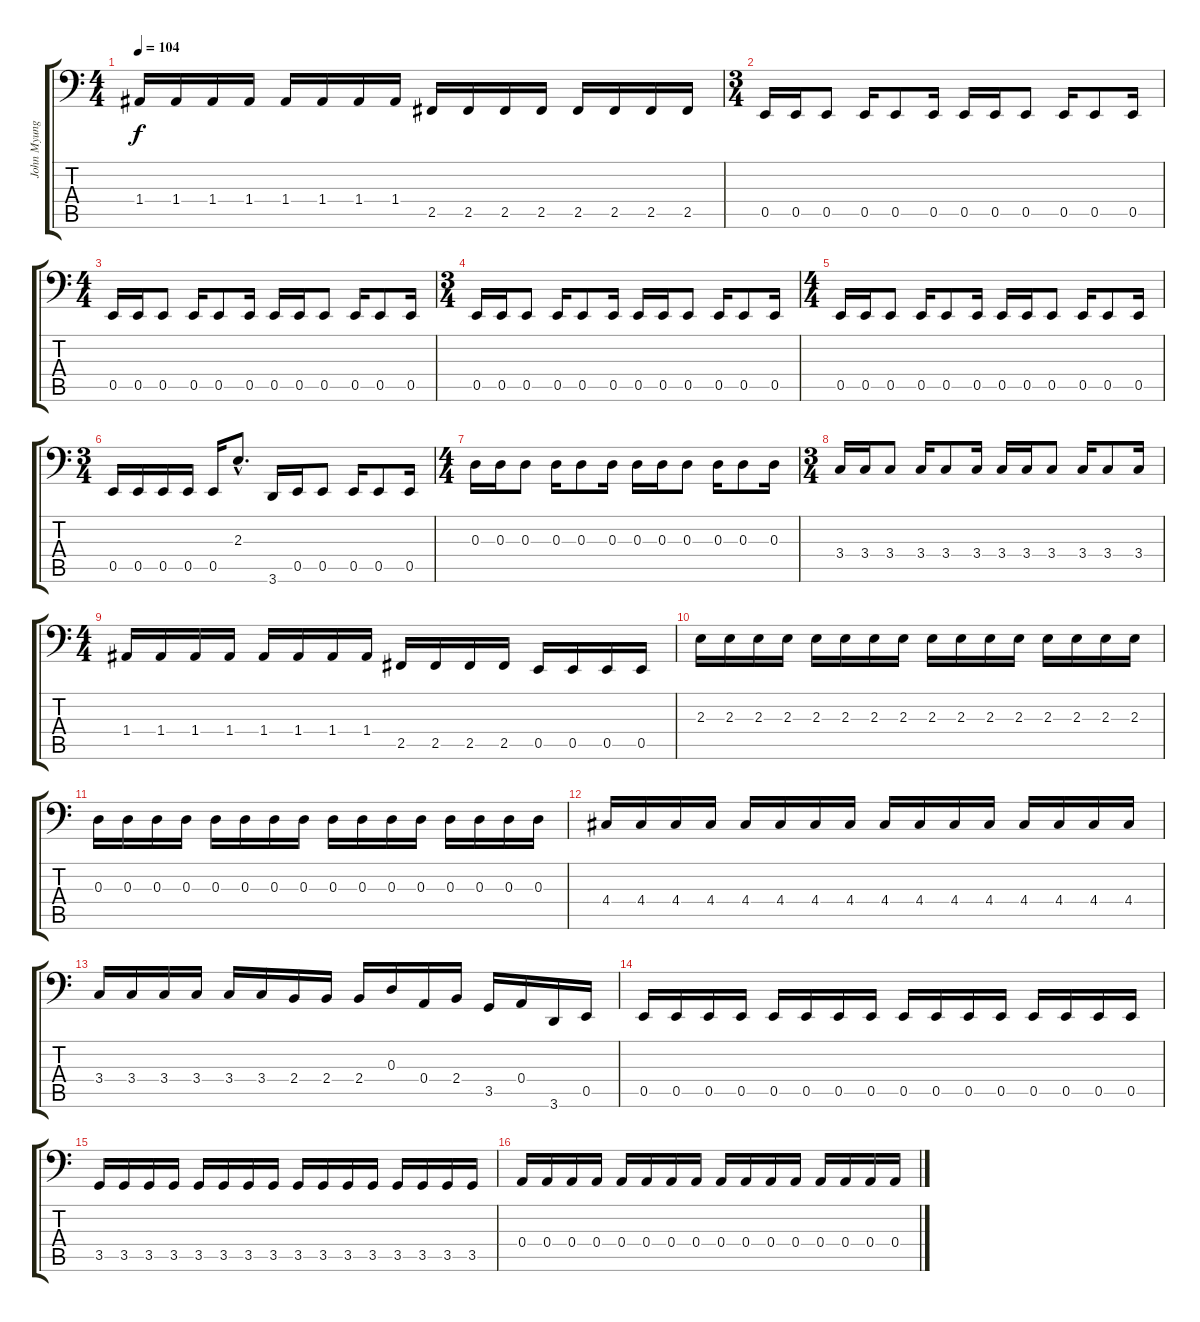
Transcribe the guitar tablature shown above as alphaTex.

\track ("John Myung" "John Myung") {instrument electricbassfinger}
\staff {score tabs}
\tuning (C3 G2 D2 A1 E1 B0) {hide}
\ts (4 4)
\tempo 104
\clef f4
\ks c
1.4.16{dy f} 1.4.16 1.4.16 1.4.16 1.4.16 1.4.16 1.4.16 1.4.16 2.5.16 2.5.16 2.5.16 2.5.16 2.5.16 2.5.16 2.5.16 2.5.16 |
\ts (3 4)
0.5.16 0.5.16 0.5.8 0.5.16 0.5.8 0.5.16 0.5.16 0.5.16 0.5.8 0.5.16 0.5.8 0.5.16 |
\ts (4 4)
0.5.16 0.5.16 0.5.8 0.5.16 0.5.8 0.5.16 0.5.16 0.5.16 0.5.8 0.5.16 0.5.8 0.5.16 |
\ts (3 4)
0.5.16 0.5.16 0.5.8 0.5.16 0.5.8 0.5.16 0.5.16 0.5.16 0.5.8 0.5.16 0.5.8 0.5.16 |
\ts (4 4)
0.5.16 0.5.16 0.5.8 0.5.16 0.5.8 0.5.16 0.5.16 0.5.16 0.5.8 0.5.16 0.5.8 0.5.16 |
\ts (3 4)
0.5.16 0.5.16 0.5.16 0.5.16 0.5.16 2.3{hac}.8{d} 3.6.16 0.5.16 0.5.8 0.5.16 0.5.8 0.5.16 |
\ts (4 4)
0.3.16 0.3.16 0.3.8 0.3.16 0.3.8 0.3.16 0.3.16 0.3.16 0.3.8 0.3.16 0.3.8 0.3.16 |
\ts (3 4)
3.4.16 3.4.16 3.4.8 3.4.16 3.4.8 3.4.16 3.4.16 3.4.16 3.4.8 3.4.16 3.4.8 3.4.16 |
\ts (4 4)
1.4.16 1.4.16 1.4.16 1.4.16 1.4.16 1.4.16 1.4.16 1.4.16 2.5.16 2.5.16 2.5.16 2.5.16 0.5.16 0.5.16 0.5.16 0.5.16 |
2.3.16 2.3.16 2.3.16 2.3.16 2.3.16 2.3.16 2.3.16 2.3.16 2.3.16 2.3.16 2.3.16 2.3.16 2.3.16 2.3.16 2.3.16 2.3.16 |
0.3.16 0.3.16 0.3.16 0.3.16 0.3.16 0.3.16 0.3.16 0.3.16 0.3.16 0.3.16 0.3.16 0.3.16 0.3.16 0.3.16 0.3.16 0.3.16 |
4.4.16 4.4.16 4.4.16 4.4.16 4.4.16 4.4.16 4.4.16 4.4.16 4.4.16 4.4.16 4.4.16 4.4.16 4.4.16 4.4.16 4.4.16 4.4.16 |
3.4.16 3.4.16 3.4.16 3.4.16 3.4.16 3.4.16 2.4.16 2.4.16 2.4.16 0.3.16 0.4.16 2.4.16 3.5.16 0.4.16 3.6.16 0.5.16 |
0.5.16 0.5.16 0.5.16 0.5.16 0.5.16 0.5.16 0.5.16 0.5.16 0.5.16 0.5.16 0.5.16 0.5.16 0.5.16 0.5.16 0.5.16 0.5.16 |
3.5.16 3.5.16 3.5.16 3.5.16 3.5.16 3.5.16 3.5.16 3.5.16 3.5.16 3.5.16 3.5.16 3.5.16 3.5.16 3.5.16 3.5.16 3.5.16 |
0.4.16 0.4.16 0.4.16 0.4.16 0.4.16 0.4.16 0.4.16 0.4.16 0.4.16 0.4.16 0.4.16 0.4.16 0.4.16 0.4.16 0.4.16 0.4.16
